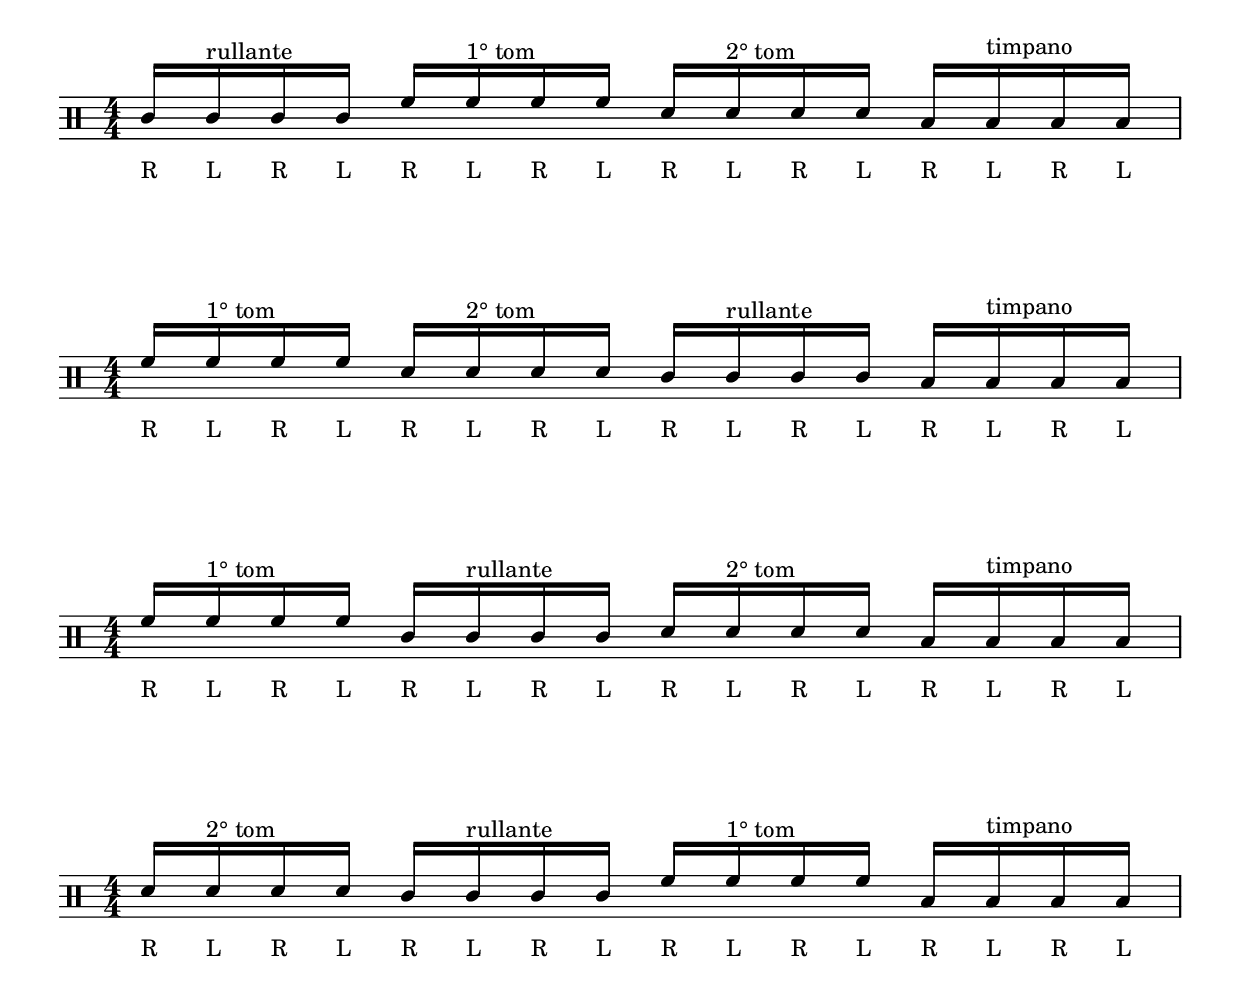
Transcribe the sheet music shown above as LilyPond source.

\version "2.18.2"
\include "../layout/layout.ly"

\score {
  \new DrumStaff <<
    \drummode {
      \time 4/4
      <<
        \new DrumVoice {
          \voiceUP
	  sn16\rid sn\led^\markup {rullante}   sn\rid sn\led
	  ht16\rid ht\led^\markup {1° tom}  ht\rid ht\led
	  mt16\rid mt\led^\markup {2° tom}  mt\rid mt\led
	  ft16\rid ft\led^\markup {timpano} ft\rid ft\led
        }
      >>
    }
  >>
}

\score {
  \new DrumStaff <<
    \drummode {
      \time 4/4
      <<
        \new DrumVoice {
          \voiceUP
	  ht16\rid ht\led^\markup {1° tom}  ht\rid ht\led
	  mt16\rid mt\led^\markup {2° tom}  mt\rid mt\led
	  sn16\rid sn\led^\markup {rullante}   sn\rid sn\led
	  ft16\rid ft\led^\markup {timpano} ft\rid ft\led
        }
      >>
    }
  >>
}

\score {
  \new DrumStaff <<
    \drummode {
      \time 4/4
      <<
        \new DrumVoice {
          \voiceUP
	  ht16\rid ht\led^\markup {1° tom}  ht\rid ht\led
	  sn16\rid sn\led^\markup {rullante}   sn\rid sn\led
	  mt16\rid mt\led^\markup {2° tom}  mt\rid mt\led
	  ft16\rid ft\led^\markup {timpano} ft\rid ft\led
        }
      >>
    }
  >>
}

\score {
  \new DrumStaff <<
    \drummode {
      \time 4/4
      <<
        \new DrumVoice {
          \voiceUP
	  mt16\rid mt\led^\markup {2° tom}  mt\rid mt\led
	  sn16\rid sn\led^\markup {rullante}   sn\rid sn\led
	  ht16\rid ht\led^\markup {1° tom}  ht\rid ht\led
	  ft16\rid ft\led^\markup {timpano} ft\rid ft\led
        }
      >>
    }
  >>
}
